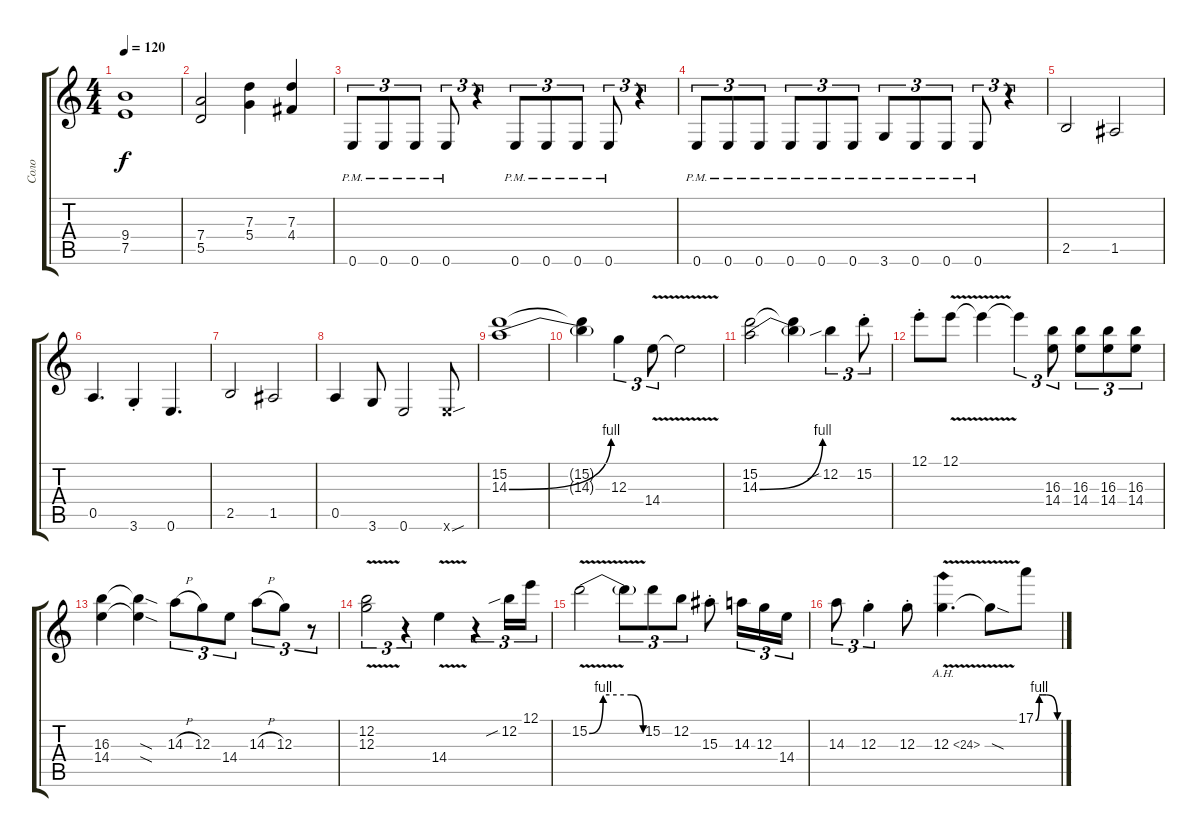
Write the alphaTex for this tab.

\track ("Соло" "Соло") {instrument distortionguitar}
\staff {score tabs}
\tuning (E4 B3 G3 D3 A2 E2) {hide}
\ts (4 4)
\tempo 120
\clef g2
\ks c
(9.4 7.5).1{dy f} |
(7.4 5.5).2 (7.3 5.4).4 (7.3 4.4).4 |
0.6{pm}.8{tu (3 2)} 0.6{pm}.8{tu (3 2)} 0.6{pm}.8{tu (3 2)} 0.6{pm}.8{tu (3 2)} r.4{tu (3 2)} 0.6{pm}.8{tu (3 2)} 0.6{pm}.8{tu (3 2)} 0.6{pm}.8{tu (3 2)} 0.6{pm}.8{tu (3 2)} r.4{tu (3 2)} |
0.6{pm}.8{tu (3 2)} 0.6{pm}.8{tu (3 2)} 0.6{pm}.8{tu (3 2)} 0.6{pm}.8{tu (3 2)} 0.6{pm}.8{tu (3 2)} 0.6{pm}.8{tu (3 2)} 3.6{pm}.8{tu (3 2)} 0.6{pm}.8{tu (3 2)} 0.6{pm}.8{tu (3 2)} 0.6{pm}.8{tu (3 2)} r.4{tu (3 2)} |
2.5.2 1.5.2 |
0.5.4{d} 3.6{st}.4 0.6.4{d} |
2.5.2 1.5.2 |
0.5.4 3.6.8 0.6.2 0.6{sou x}.8 |
(15.2 14.3{be (bend 0 0 60 4)}).1 |
(15.2{t} 14.3{t}).4 12.3.4{tu (3 2)} 14.4{v}.8{tu (3 2)} 14.4{t}.2 |
(15.2 14.3{be (bend 0 0 60 4)}).2 (15.2{t} 14.3{t}).4 12.2{sib}.4{tu (3 2)} 15.2{st}.8{tu (3 2)} |
12.1{st}.8 12.1{v}.8 12.1{t}.4 12.1{t}.4{tu (3 2)} (16.3 14.4).8{tu (3 2)} (16.3 14.4).8{tu (3 2)} (16.3 14.4).8{tu (3 2)} (16.3 14.4).8{tu (3 2)} |
(16.3 14.4).4 (16.3{sod t} 14.4{sod t}).4 14.3{h}.8{tu (3 2)} 12.3.8{tu (3 2)} 14.4.8{tu (3 2)} 14.3{h}.8{tu (3 2)} 12.3.8{tu (3 2)} r.8{tu (3 2)} |
(12.2{v} 12.3{v}).2{tu (3 2)} r.4{tu (3 2)} 14.4{v}.4 r.4{tu (3 2)} 12.2{sib}.16{tu (3 2)} 12.1.16{tu (3 2)} |
15.2{be (custom 0 0 15 4 45 4 58 0 60 0) v}.2 15.2{t}.8{tu (3 2)} 15.2.8{tu (3 2)} 12.2.8{tu (3 2)} 15.3{st}.8 14.3.16{tu (3 2)} 12.3.16{tu (3 2)} 14.4.16{tu (3 2)} |
14.3.8{tu (3 2)} 12.3{st}.4{tu (3 2)} 12.3{st}.8 12.3{ah 12 v}.4{d} 12.3{sod t}.8 17.1{be (custom 0 0 10 4 20 4 30 4 60 0)}.8
